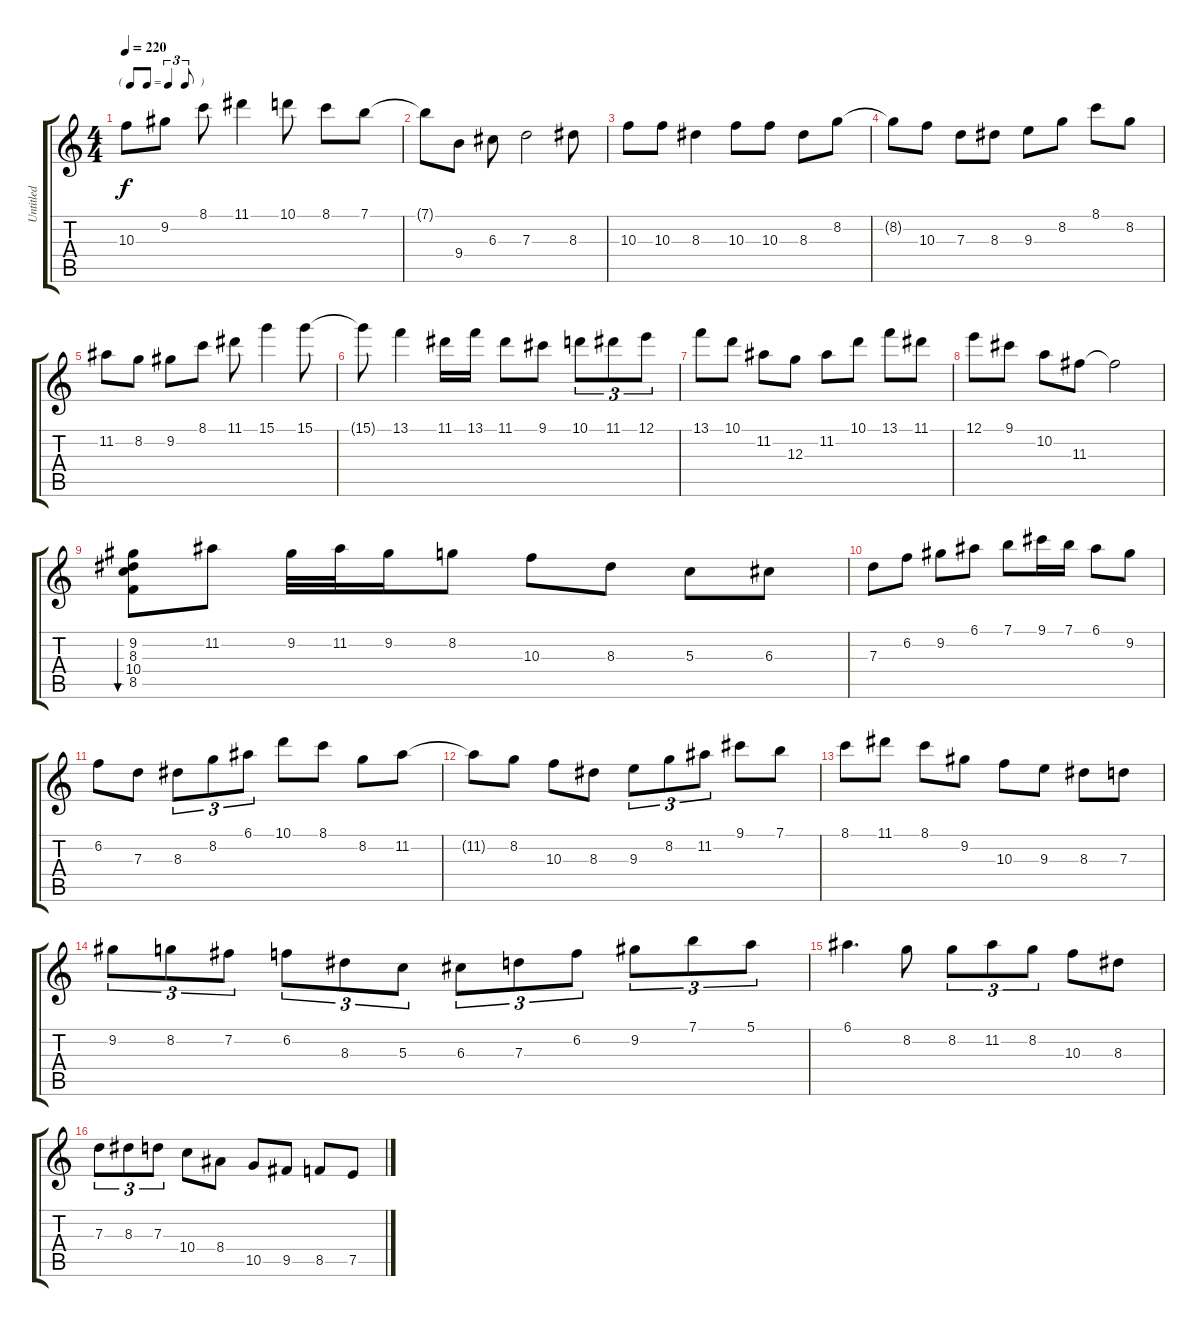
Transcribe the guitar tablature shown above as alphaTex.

\track ("Untitled" "Untitled") {instrument acousticguitarnylon}
\staff {score tabs}
\tuning (E4 B3 G3 D3 A2 E2) {hide}
\ts (4 4)
\tf triplet8th
\tempo 220
\clef g2
\ks c
10.3.8{dy f} 9.2.8 8.1.8 11.1.4 10.1.8 8.1.8 7.1.8 |
7.1{t}.8 9.4.8 6.3.8 7.3.2 8.3.8 |
10.3.8 10.3.8 8.3.4 10.3.8 10.3.8 8.3.8 8.2.8 |
8.2{t}.8 10.3.8 7.3.8 8.3.8 9.3.8 8.2.8 8.1.8 8.2.8 |
11.2.8 8.2.8 9.2.8 8.1.8 11.1.8 15.1.4 15.1.8 |
15.1{t}.8 13.1.4 11.1.16 13.1.16 11.1.8 9.1.8 10.1.8{tu (3 2)} 11.1.8{tu (3 2)} 12.1.8{tu (3 2)} |
13.1.8 10.1.8 11.2.8 12.3.8 11.2.8 10.1.8 13.1.8 11.1.8 |
12.1.8 9.1.8 10.2.8 11.3.8 11.3{t}.2 |
(9.2 8.3 10.4 8.5).8{bu 30} 11.2.8 9.2.32 11.2.32 9.2.16 8.2.8 10.3.8 8.3.8 5.3.8 6.3.8 |
7.3.8 6.2.8 9.2.8 6.1.8 7.1.8 9.1.16 7.1.16 6.1.8 9.2.8 |
6.2.8 7.3.8 8.3.8{tu (3 2)} 8.2.8{tu (3 2)} 6.1.8{tu (3 2)} 10.1.8 8.1.8 8.2.8 11.2.8 |
11.2{t}.8 8.2.8 10.3.8 8.3.8 9.3.8{tu (3 2)} 8.2.8{tu (3 2)} 11.2.8{tu (3 2)} 9.1.8 7.1.8 |
8.1.8 11.1.8 8.1.8 9.2.8 10.3.8 9.3.8 8.3.8 7.3.8 |
9.2.8{tu (3 2)} 8.2.8{tu (3 2)} 7.2.8{tu (3 2)} 6.2.8{tu (3 2)} 8.3.8{tu (3 2)} 5.3.8{tu (3 2)} 6.3.8{tu (3 2)} 7.3.8{tu (3 2)} 6.2.8{tu (3 2)} 9.2.8{tu (3 2)} 7.1.8{tu (3 2)} 5.1.8{tu (3 2)} |
6.1.4{d} 8.2.8 8.2.8{tu (3 2)} 11.2.8{tu (3 2)} 8.2.8{tu (3 2)} 10.3.8 8.3.8 |
7.3.8{tu (3 2)} 8.3.8{tu (3 2)} 7.3.8{tu (3 2)} 10.4.8 8.4.8 10.5.8 9.5.8 8.5.8 7.5.8
